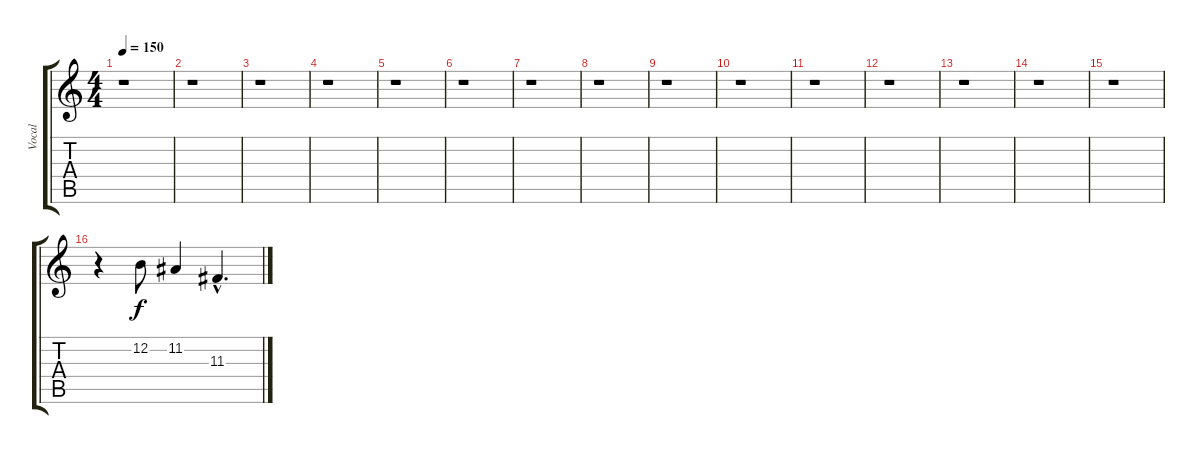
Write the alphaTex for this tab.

\track ("Vocal" "Vocal") {instrument cello}
\staff {score tabs}
\tuning (E4 B3 G3 D3 A2 E2) {hide}
\ts (4 4)
\tempo 150
\clef g2
\ks c
r.1{dy f} |
r.1 |
r.1 |
r.1 |
r.1 |
r.1 |
r.1 |
r.1 |
r.1 |
r.1 |
r.1 |
r.1 |
r.1 |
r.1 |
r.1 |
r.4 12.2.8 11.2.4 11.3{hac}.4{d}
